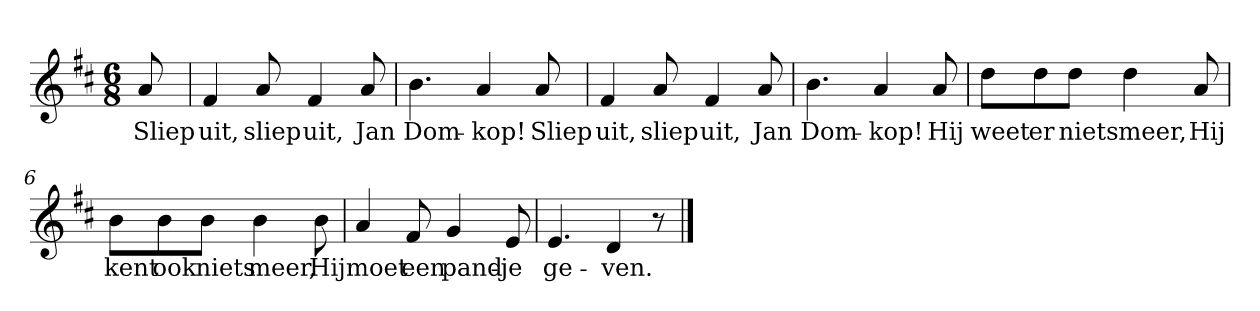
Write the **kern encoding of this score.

**kern	**text
*part1	*part1
*staff1	*staff1
*clefG2	*
*k[f#c#]	*
*D:	*
*M6/8	*
*MM120	*
=	=
8a	Sliep
=1	=1
4f#	uit,
8a	sliep
4f#	uit,
8a	Jan
=2	=2
4.b	Dom-
4a	-kop!
8a	Sliep
=3	=3
4f#	uit,
8a	sliep
4f#	uit,
8a	Jan
=4	=4
4.b	Dom-
4a	-kop!
8a	Hij
=5	=5
8dd\L	weet
8dd\	er
8dd\J	niets
4dd	meer,
8a	Hij
=6	=6
8b\L	kent
8b\	ook
8b\J	niets
4b	meer,
8b	Hij
=7	=7
4a	moet
8f#	een
4g	pand-
8e	-je
=8	=8
4.e	ge-
4d	-ven.
8r	.
==	==
*-	*-
